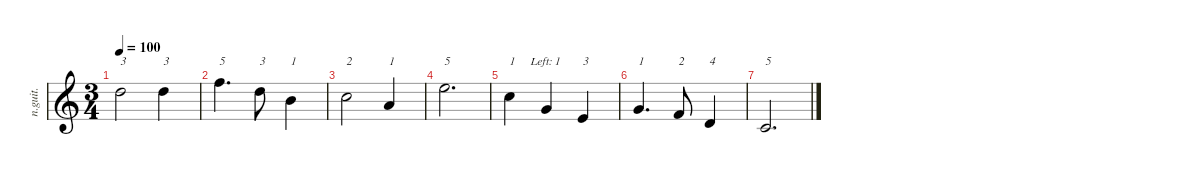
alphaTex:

\defaultSystemsLayout 4
\hideDynamics
\bracketExtendMode nobrackets
\otherSystemsTrackNameOrientation horizontal
\track ("Nylon Guitar" "n.guit.") {instrument acousticguitarnylon}
\staff {score}
\tuning (E4 B3 G3 D3 A2 E2)
\ts (3 4)
\tempo 100
\clef g2
\ks c
12.4.2{txt "3" dy mf beam Down} 12.4.4{txt "3" beam Down} |
15.4.4{d txt "5" beam Down} 12.4.8{txt "3" beam Down} 9.4.4{txt "1" beam Down} |
10.4.2{txt "2" beam Down} 7.4.4{txt "1" beam Up} |
14.4.2{d txt "5" beam Down} |
10.4.4{txt "1     Left: 1" beam Down} 5.4.4{beam Up} 2.4.4{txt "3" beam Up} |
5.4.4{d txt "1" beam Up} 3.4.8{txt "2" beam Up} 0.4.4{txt "4" beam Up} |
-2.4.2{d txt "5" beam Up}
